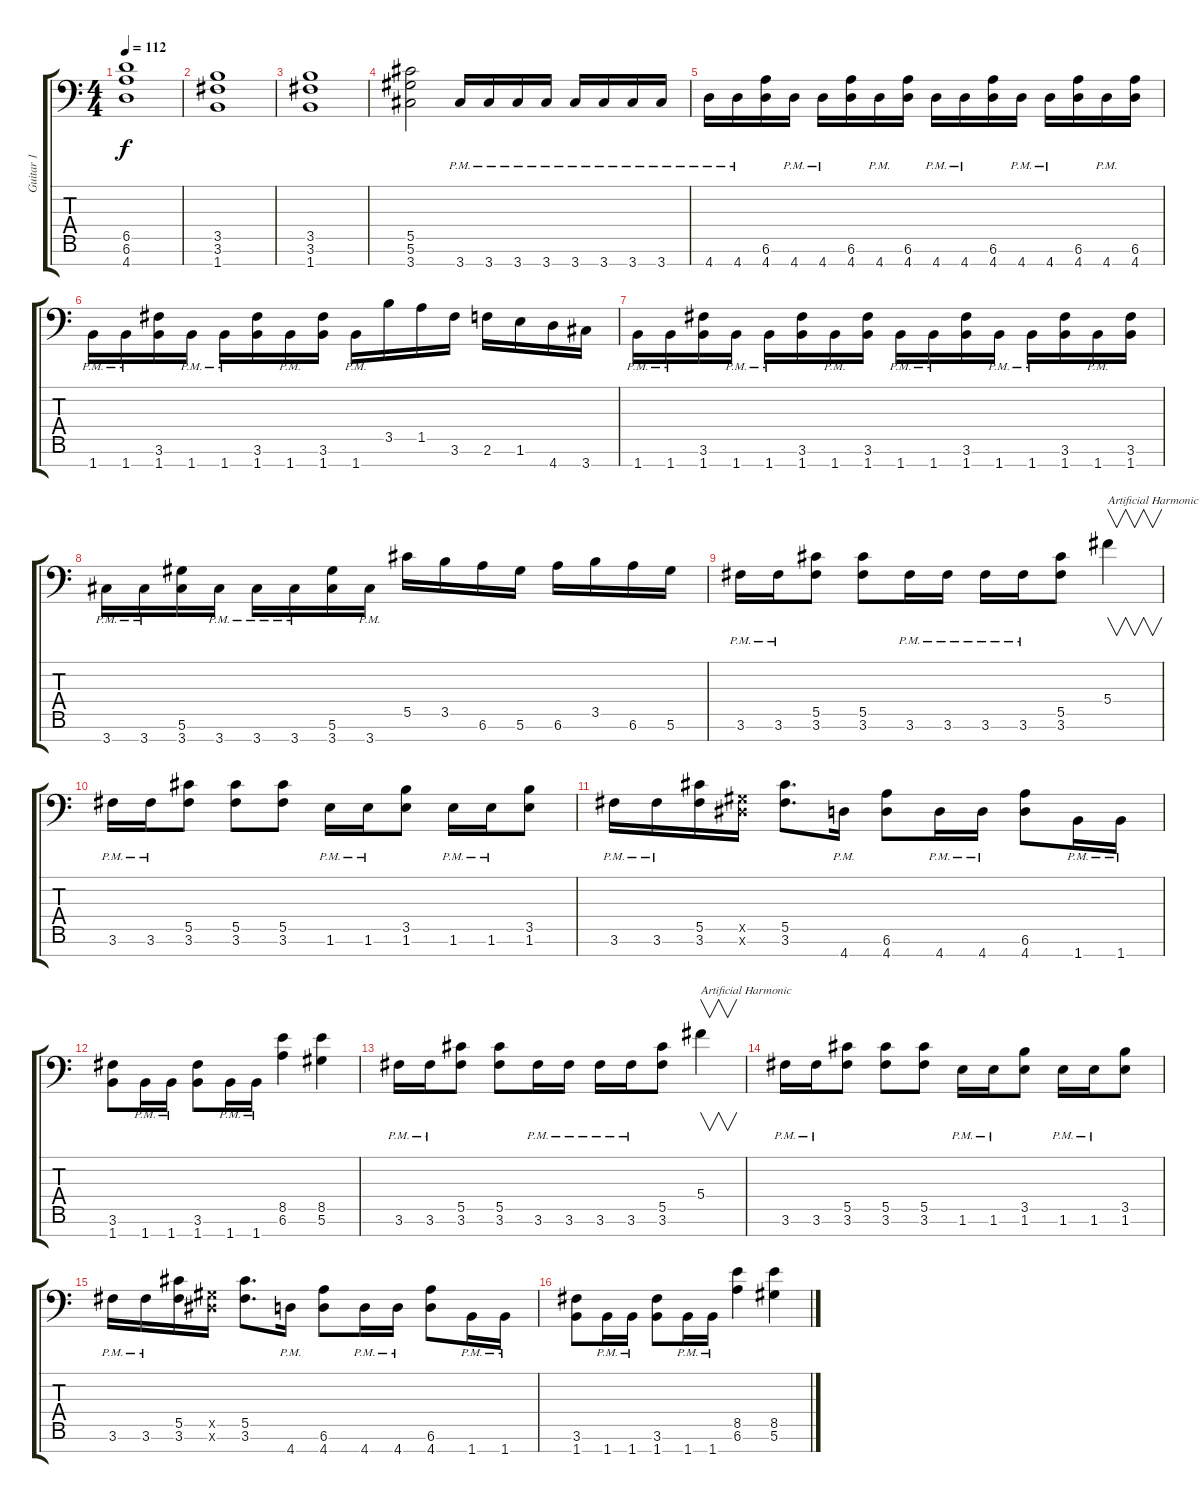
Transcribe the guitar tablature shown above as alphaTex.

\track ("Guitar 1" "Guitar 1") {instrument distortionguitar}
\staff {score tabs}
\tuning (Eb4 Bb3 Gb3 Db3 Ab2 Eb2 Bb1) {hide}
\ts (4 4)
\tempo 112
\clef f4
\ks c
(6.5 6.6 4.7).1{dy f} |
(3.5 3.6 1.7).1 |
(3.5 3.6 1.7).1 |
(5.5 5.6 3.7).2 3.7{pm}.16 3.7{pm}.16 3.7{pm}.16 3.7{pm}.16 3.7{pm}.16 3.7{pm}.16 3.7{pm}.16 3.7{pm}.16 |
4.7{pm}.16 4.7{pm}.16 (6.6 4.7).16 4.7{pm}.16 4.7{pm}.16 (6.6 4.7).16 4.7{pm}.16 (6.6 4.7).16 4.7{pm}.16 4.7{pm}.16 (6.6 4.7).16 4.7{pm}.16 4.7{pm}.16 (6.6 4.7).16 4.7{pm}.16 (6.6 4.7).16 |
1.7{pm}.16 1.7{pm}.16 (3.6 1.7).16 1.7{pm}.16 1.7{pm}.16 (3.6 1.7).16 1.7{pm}.16 (3.6 1.7).16 1.7{pm}.16 3.5.16 1.5.16 3.6.16 2.6.16 1.6.16 4.7.16 3.7.16 |
1.7{pm}.16 1.7{pm}.16 (3.6 1.7).16 1.7{pm}.16 1.7{pm}.16 (3.6 1.7).16 1.7{pm}.16 (3.6 1.7).16 1.7{pm}.16 1.7{pm}.16 (3.6 1.7).16 1.7{pm}.16 1.7{pm}.16 (3.6 1.7).16 1.7{pm}.16 (3.6 1.7).16 |
3.7{pm}.16 3.7{pm}.16 (5.6 3.7).16 3.7{pm}.16 3.7{pm}.16 3.7{pm}.16 (5.6 3.7).16 3.7{pm}.16 5.5.16 3.5.16 6.6.16 5.6.16 6.6.16 3.5.16 6.6.16 5.6.16 |
3.6{pm}.16 3.6{pm}.16 (5.5 3.6).8 (5.5 3.6).8 3.6{pm}.16 3.6{pm}.16 3.6{pm}.16 3.6{pm}.16 (5.5 3.6).8 5.4.4{v txt "Artificial Harmonic" instrument guitarharmonics} |
3.6{pm}.16{instrument distortionguitar} 3.6{pm}.16 (5.5 3.6).8 (5.5 3.6).8 (5.5 3.6).8 1.6{pm}.16 1.6{pm}.16 (3.5 1.6).8 1.6{pm}.16 1.6{pm}.16 (3.5 1.6).8 |
3.6{pm}.16 3.6{pm}.16 (5.5 3.6).16 (0.5{x} 0.6{x}).16 (5.5 3.6).8{d} 4.7{pm}.16 (6.6 4.7).8 4.7{pm}.16 4.7{pm}.16 (6.6 4.7).8 1.7{pm}.16 1.7{pm}.16 |
(3.6 1.7).8 1.7{pm}.16 1.7{pm}.16 (3.6 1.7).8 1.7{pm}.16 1.7{pm}.16 (8.5 6.6).4 (8.5 5.6).4 |
3.6{pm}.16 3.6{pm}.16 (5.5 3.6).8 (5.5 3.6).8 3.6{pm}.16 3.6{pm}.16 3.6{pm}.16 3.6{pm}.16 (5.5 3.6).8 5.4.4{v txt "Artificial Harmonic" instrument guitarharmonics} |
3.6{pm}.16{instrument distortionguitar} 3.6{pm}.16 (5.5 3.6).8 (5.5 3.6).8 (5.5 3.6).8 1.6{pm}.16 1.6{pm}.16 (3.5 1.6).8 1.6{pm}.16 1.6{pm}.16 (3.5 1.6).8 |
3.6{pm}.16 3.6{pm}.16 (5.5 3.6).16 (0.5{x} 0.6{x}).16 (5.5 3.6).8{d} 4.7{pm}.16 (6.6 4.7).8 4.7{pm}.16 4.7{pm}.16 (6.6 4.7).8 1.7{pm}.16 1.7{pm}.16 |
(3.6 1.7).8 1.7{pm}.16 1.7{pm}.16 (3.6 1.7).8 1.7{pm}.16 1.7{pm}.16 (8.5 6.6).4 (8.5 5.6).4
